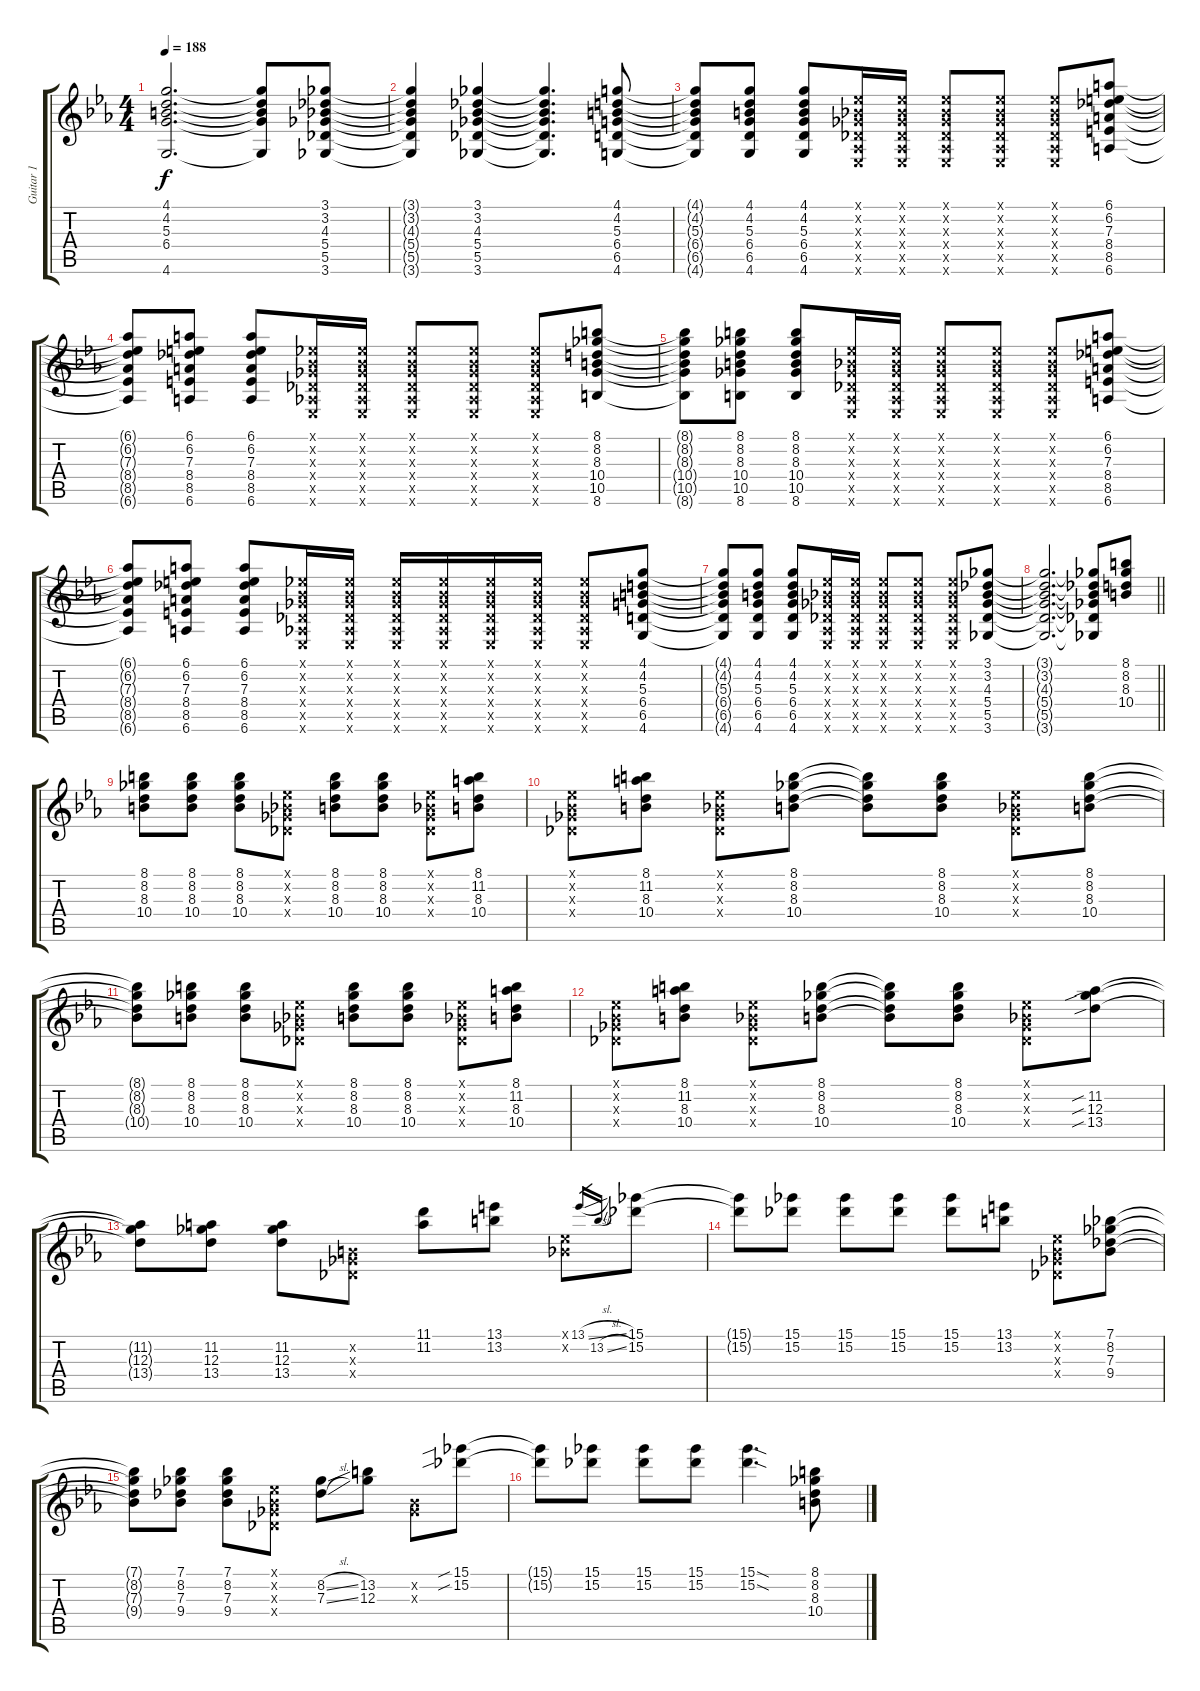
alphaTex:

\track ("Guitar 1" "Guitar 1") {instrument distortionguitar}
\staff {score tabs}
\tuning (Eb4 Bb3 Gb3 Db3 Ab2 Eb2) {hide}
\ts (4 4)
\tempo 188
\clef g2
\ks eb
(4.1{t} 4.2{t} 5.3{t} 6.4{t} 4.6{t}).2{d dy f} (4.1{t} 4.2{t} 5.3{t} 6.4{t} 4.6{t}).8 (3.1 3.2 4.3 5.4 5.5 3.6).8 |
(3.1{t} 3.2{t} 4.3{t} 5.4{t} 5.5{t} 3.6{t}).4 (3.1 3.2 4.3 5.4 5.5 3.6).4 (3.1{t} 3.2{t} 4.3{t} 5.4{t} 5.5{t} 3.6{t}).4{d} (4.1 4.2 5.3 6.4 6.5 4.6).8 |
(4.1{t} 4.2{t} 5.3{t} 6.4{t} 6.5{t} 4.6{t}).8 (4.1 4.2 5.3 6.4 6.5 4.6).8 (4.1 4.2 5.3 6.4 6.5 4.6).8 (0.1{x} 0.2{x} 0.3{x} 0.4{x} 0.5{x} 0.6{x}).16 (0.1{x} 0.2{x} 0.3{x} 0.4{x} 0.5{x} 0.6{x}).16 (0.1{x} 0.2{x} 0.3{x} 0.4{x} 0.5{x} 0.6{x}).8 (0.1{x} 0.2{x} 0.3{x} 0.4{x} 0.5{x} 0.6{x}).8 (0.1{x} 0.2{x} 0.3{x} 0.4{x} 0.5{x} 0.6{x}).8 (6.1 6.2 7.3 8.4 8.5 6.6).8 |
(6.1{t} 6.2{t} 7.3{t} 8.4{t} 8.5{t} 6.6{t}).8 (6.1 6.2 7.3 8.4 8.5 6.6).8 (6.1 6.2 7.3 8.4 8.5 6.6).8 (0.1{x} 0.2{x} 0.3{x} 0.4{x} 0.5{x} 0.6{x}).16 (0.1{x} 0.2{x} 0.3{x} 0.4{x} 0.5{x} 0.6{x}).16 (0.1{x} 0.2{x} 0.3{x} 0.4{x} 0.5{x} 0.6{x}).8 (0.1{x} 0.2{x} 0.3{x} 0.4{x} 0.5{x} 0.6{x}).8 (0.1{x} 0.2{x} 0.3{x} 0.4{x} 0.5{x} 0.6{x}).8 (8.1 8.2 8.3 10.4 10.5 8.6).8 |
(8.1{t} 8.2{t} 8.3{t} 10.4{t} 10.5{t} 8.6{t}).8 (8.1 8.2 8.3 10.4 10.5 8.6).8 (8.1 8.2 8.3 10.4 10.5 8.6).8 (0.1{x} 0.2{x} 0.3{x} 0.4{x} 0.5{x} 0.6{x}).16 (0.1{x} 0.2{x} 0.3{x} 0.4{x} 0.5{x} 0.6{x}).16 (0.1{x} 0.2{x} 0.3{x} 0.4{x} 0.5{x} 0.6{x}).8 (0.1{x} 0.2{x} 0.3{x} 0.4{x} 0.5{x} 0.6{x}).8 (0.1{x} 0.2{x} 0.3{x} 0.4{x} 0.5{x} 0.6{x}).8 (6.1 6.2 7.3 8.4 8.5 6.6).8 |
(6.1{t} 6.2{t} 7.3{t} 8.4{t} 8.5{t} 6.6{t}).8 (6.1 6.2 7.3 8.4 8.5 6.6).8 (6.1 6.2 7.3 8.4 8.5 6.6).8 (0.1{x} 0.2{x} 0.3{x} 0.4{x} 0.5{x} 0.6{x}).16 (0.1{x} 0.2{x} 0.3{x} 0.4{x} 0.5{x} 0.6{x}).16 (0.1{x} 0.2{x} 0.3{x} 0.4{x} 0.5{x} 0.6{x}).16 (0.1{x} 0.2{x} 0.3{x} 0.4{x} 0.5{x} 0.6{x}).16 (0.1{x} 0.2{x} 0.3{x} 0.4{x} 0.5{x} 0.6{x}).16 (0.1{x} 0.2{x} 0.3{x} 0.4{x} 0.5{x} 0.6{x}).16 (0.1{x} 0.2{x} 0.3{x} 0.4{x} 0.5{x} 0.6{x}).8 (4.1 4.2 5.3 6.4 6.5 4.6).8 |
(4.1{t} 4.2{t} 5.3{t} 6.4{t} 6.5{t} 4.6{t}).8 (4.1 4.2 5.3 6.4 6.5 4.6).8 (4.1 4.2 5.3 6.4 6.5 4.6).8 (0.1{x} 0.2{x} 0.3{x} 0.4{x} 0.5{x} 0.6{x}).16 (0.1{x} 0.2{x} 0.3{x} 0.4{x} 0.5{x} 0.6{x}).16 (0.1{x} 0.2{x} 0.3{x} 0.4{x} 0.5{x} 0.6{x}).8 (0.1{x} 0.2{x} 0.3{x} 0.4{x} 0.5{x} 0.6{x}).8 (0.1{x} 0.2{x} 0.3{x} 0.4{x} 0.5{x} 0.6{x}).8 (3.1 3.2 4.3 5.4 5.5 3.6).8 |
\barLineRight lightlight
(3.1{t} 3.2{t} 4.3{t} 5.4{t} 5.5{t} 3.6{t}).2{d} (3.1{t} 3.2{t} 4.3{t} 5.4{t} 5.5{t} 3.6{t}).8 (8.1 8.2 8.3 10.4).8 |
(8.1 8.2 8.3 10.4).8 (8.1 8.2 8.3 10.4).8 (8.1 8.2 8.3 10.4).8 (0.1{x} 0.2{x} 0.3{x} 0.4{x}).8 (8.1 8.2 8.3 10.4).8 (8.1 8.2 8.3 10.4).8 (0.1{x} 0.2{x} 0.3{x} 0.4{x}).8 (8.1 11.2 8.3 10.4).8 |
(0.1{x} 0.2{x} 0.3{x} 0.4{x}).8 (8.1 11.2 8.3 10.4).8 (0.1{x} 0.2{x} 0.3{x} 0.4{x}).8 (8.1 8.2 8.3 10.4).8 (8.1{t} 8.2{t} 8.3{t} 10.4{t}).8 (8.1 8.2 8.3 10.4).8 (0.1{x} 0.2{x} 0.3{x} 0.4{x}).8 (8.1 8.2 8.3 10.4).8 |
(8.1{t} 8.2{t} 8.3{t} 10.4{t}).8 (8.1 8.2 8.3 10.4).8 (8.1 8.2 8.3 10.4).8 (0.1{x} 0.2{x} 0.3{x} 0.4{x}).8 (8.1 8.2 8.3 10.4).8 (8.1 8.2 8.3 10.4).8 (0.1{x} 0.2{x} 0.3{x} 0.4{x}).8 (8.1 11.2 8.3 10.4).8 |
(0.1{x} 0.2{x} 0.3{x} 0.4{x}).8 (8.1 11.2 8.3 10.4).8 (0.1{x} 0.2{x} 0.3{x} 0.4{x}).8 (8.1 8.2 8.3 10.4).8 (8.1{t} 8.2{t} 8.3{t} 10.4{t}).8 (8.1 8.2 8.3 10.4).8 (0.1{x} 0.2{x} 0.3{x} 0.4{x}).8 (11.2{sib} 12.3{sib} 13.4{sib}).8 |
(11.2{t} 12.3{t} 13.4{t}).8 (11.2 12.3 13.4).8 (11.2 12.3 13.4).8 (1.2{x} 0.3{x} 0.4{x}).8 (11.1 11.2).8 (13.1 13.2).8 (0.1{x} 0.2{x}).8 13.1{sl}.16{gr} 13.2{sl}.16{gr} (15.1 15.2).8 |
(15.1{t} 15.2{t}).8 (15.1 15.2).8 (15.1 15.2).8 (15.1 15.2).8 (15.1 15.2).8 (13.1 13.2).8 (0.1{x} 0.2{x} 0.3{x} 0.4{x}).8 (7.1 8.2 7.3 9.4).8 |
(7.1{t} 8.2{t} 7.3{t} 9.4{t}).8 (7.1 8.2 7.3 9.4).8 (7.1 8.2 7.3 9.4).8 (0.1{x} 0.2{x} 0.3{x} 0.4{x}).8 (8.2{sl} 7.3{sl}).8 (13.2 12.3).8 (0.2{x} 0.3{x}).8 (15.1{sib} 15.2{sib}).8 |
(15.1{t} 15.2{t}).8 (15.1 15.2).8 (15.1 15.2).8 (15.1 15.2).8 (15.1{sod} 15.2{sod}).4{d} (8.1 8.2 8.3 10.4).8
